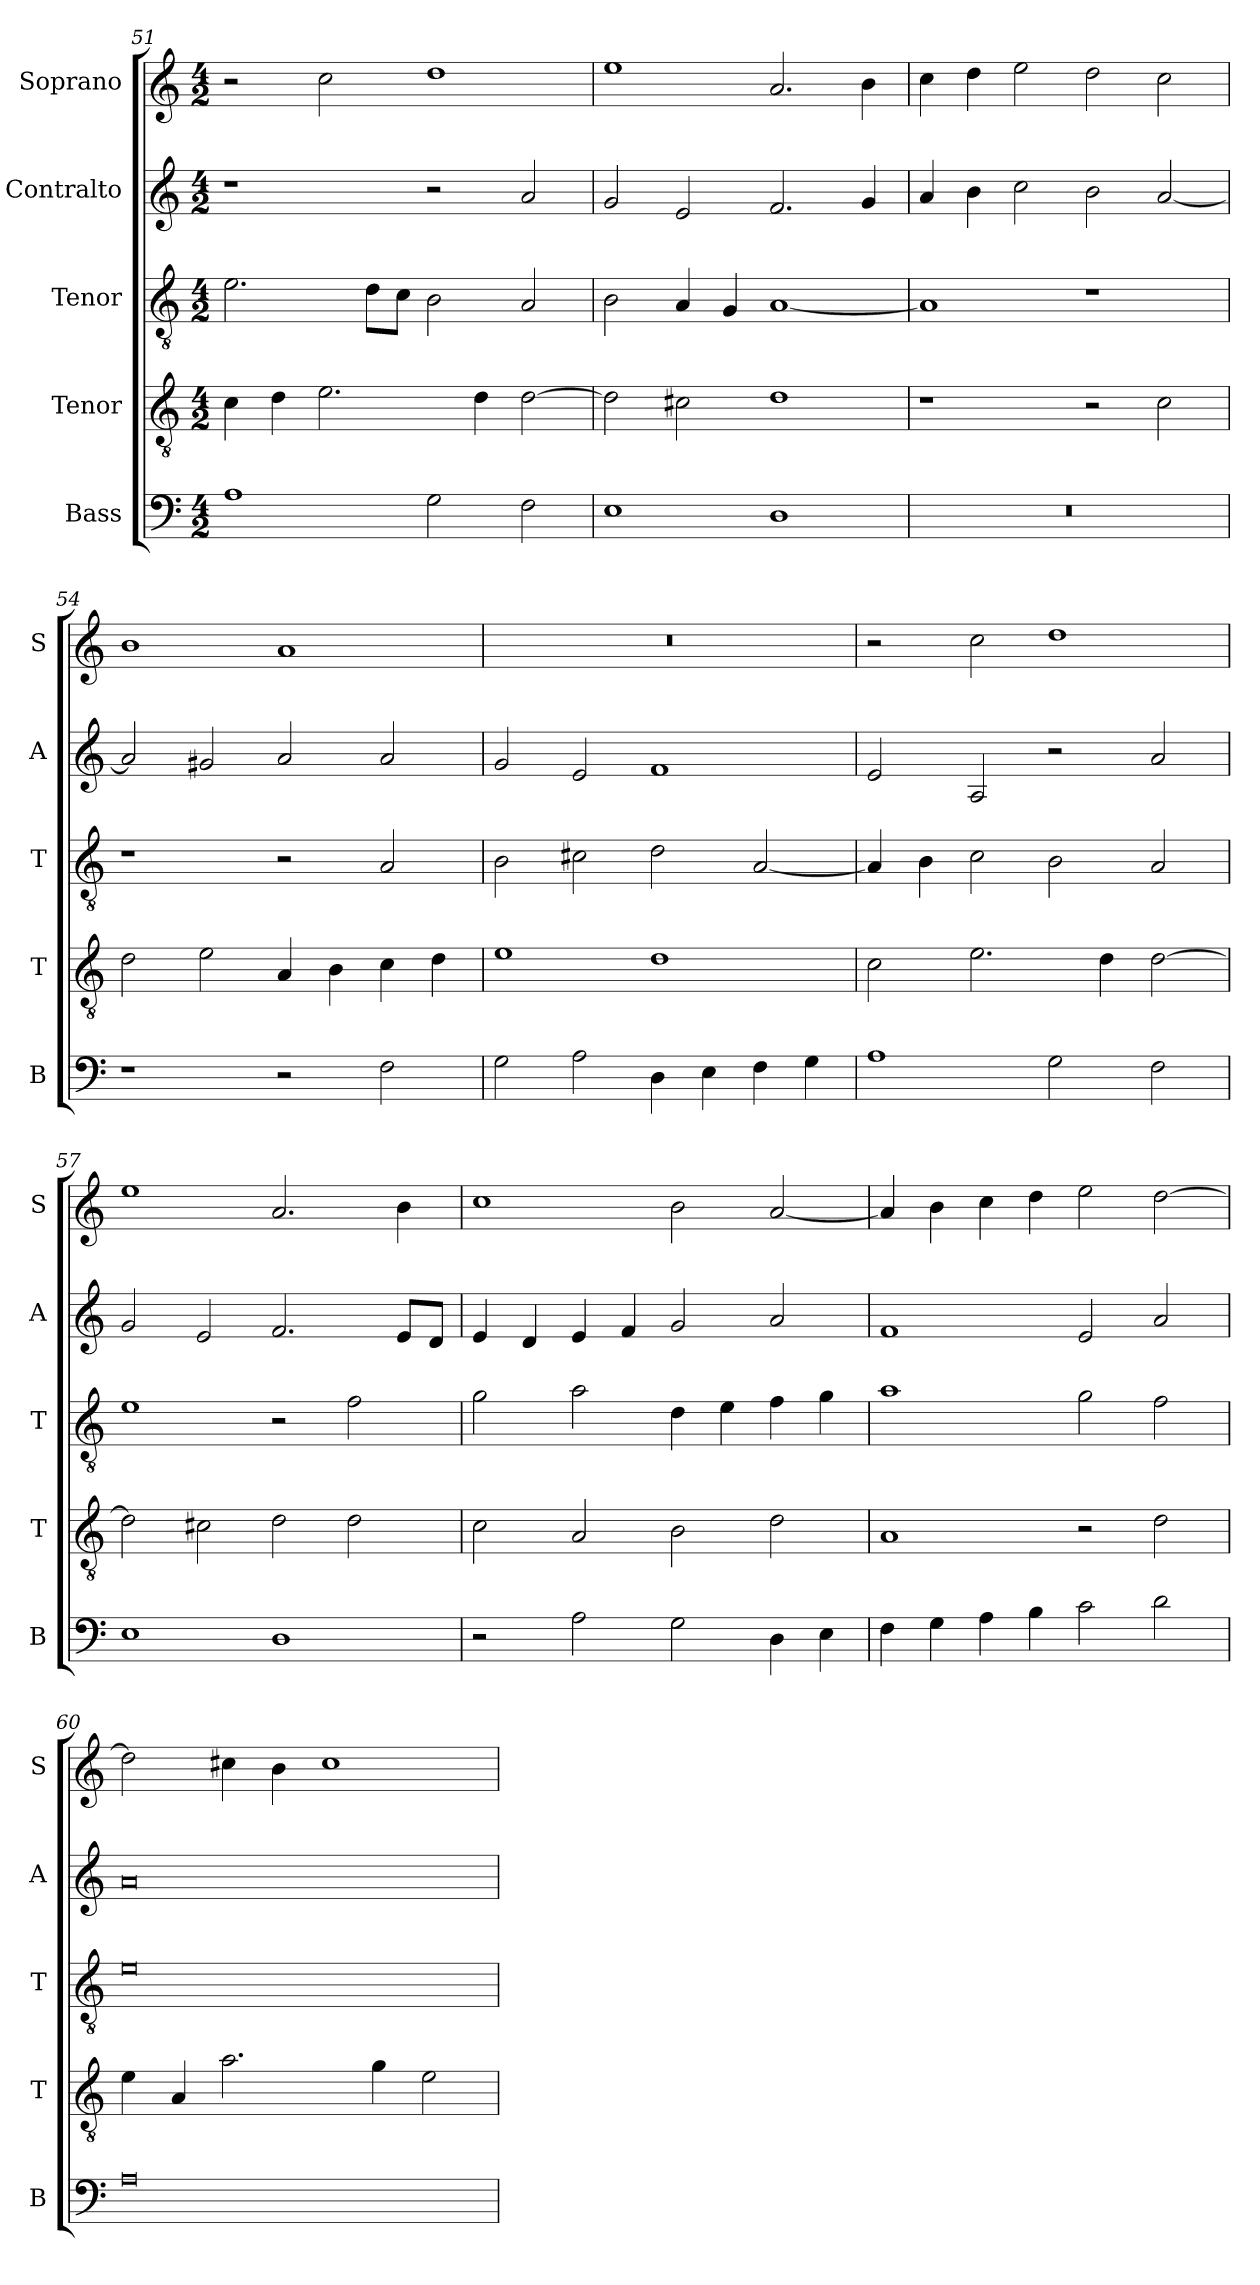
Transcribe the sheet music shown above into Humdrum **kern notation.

**kern	**kern	**kern	**kern	**kern
*part5	*part4	*part3	*part2	*part1
*staff5	*staff4	*staff3	*staff2	*staff1
*I"Bass	*I"Tenor	*I"Tenor	*I"Contralto	*I"Soprano
*I'B	*I'T	*I'T	*I'A	*I'S
*clefF4	*clefGv2	*clefGv2	*clefG2	*clefG2
*k[]	*k[]	*k[]	*k[]	*k[]
*D:dor	*D:dor	*D:dor	*D:dor	*D:dor
*M4/2	*M4/2	*M4/2	*M4/2	*M4/2
=51	=51	=51	=51	=51
1A	4c	2.e	1r	2r
.	4d	.	.	.
.	2.e	.	.	2cc
.	.	8d\L	.	.
.	.	8c\J	.	.
2G	.	2B	2r	1dd
.	4d	.	.	.
2F	[2d	2A	2a	.
=52	=52	=52	=52	=52
1E	2d]	2B	2g	1ee
.	2c#X	4A	2e	.
.	.	4G	.	.
1D	1d	[1A	2.f	2.a
.	.	.	4g	4b
=53	=53	=53	=53	=53
0r	1r	1A]	4a	4cc
.	.	.	4b	4dd
.	.	.	2cc	2ee
.	2r	1r	2b	2dd
.	2c	.	[2a	2cc
=54	=54	=54	=54	=54
1r	2d	1r	2a]	1b
.	2e	.	2g#X	.
2r	4A	2r	2a	1a
.	4B	.	.	.
2F	4c	2A	2a	.
.	4d	.	.	.
=55	=55	=55	=55	=55
2G	1e	2B	2g	0r
2A	.	2c#X	2e	.
4D	1d	2d	1f	.
4E	.	.	.	.
4F	.	[2A	.	.
4G	.	.	.	.
=56	=56	=56	=56	=56
1A	2c	4A]	2e	2r
.	.	4B	.	.
.	2.e	2c	2A	2cc
2G	.	2B	2r	1dd
.	4d	.	.	.
2F	[2d	2A	2a	.
=57	=57	=57	=57	=57
1E	2d]	1e	2g	1ee
.	2c#X	.	2e	.
1D	2d	2r	2.f	2.a
.	2d	2f	.	.
.	.	.	8e/L	4b
.	.	.	8d/J	.
=58	=58	=58	=58	=58
2r	2c	2g	4e	1cc
.	.	.	4d	.
2A	2A	2a	4e	.
.	.	.	4f	.
2G	2B	4d	2g	2b
.	.	4e	.	.
4D	2d	4f	2a	[2a
4E	.	4g	.	.
=59	=59	=59	=59	=59
4F	1A	1a	1f	4a]
4G	.	.	.	4b
4A	.	.	.	4cc
4B	.	.	.	4dd
2c	2r	2g	2e	2ee
2d	2d	2f	2a	[2dd
=60	=60	=60	=60	=60
0A	4e	0e	0a	2dd]
.	4A	.	.	.
.	2.a	.	.	4cc#X
.	.	.	.	4b
.	.	.	.	1cc#
.	4g	.	.	.
.	2e	.	.	.
=	=	=	=	=
*-	*-	*-	*-	*-
